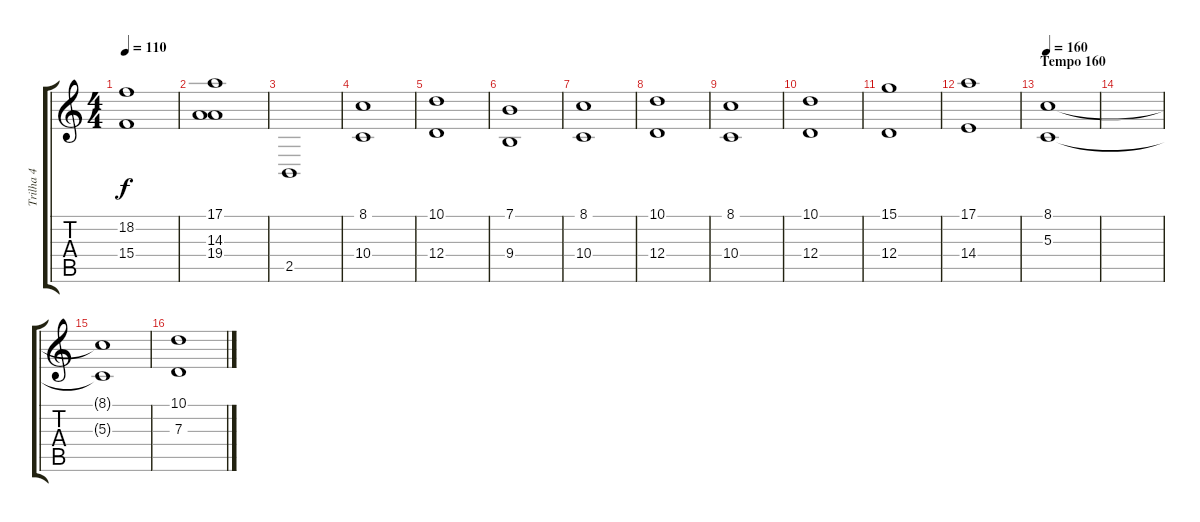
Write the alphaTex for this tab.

\track ("Trilha 4" "Trilha 4") {instrument stringensemble1}
\staff {score tabs}
\tuning (E4 B3 G3 D3 A2 E2) {hide}
\ts (4 4)
\tempo 110
\clef g2
\ks c
(18.2{t} 15.4{t}).1{dy f} |
(17.1 14.3 19.4).1 |
2.5.1 |
(8.1 10.4).1 |
(10.1 12.4).1 |
(7.1 9.4).1 |
(8.1 10.4).1 |
(10.1 12.4).1 |
(8.1 10.4).1 |
(10.1 12.4).1 |
(15.1 12.4).1 |
(17.1 14.4).1 |
\section ("" "Tempo 160")
\tempo 160
(8.1 5.3).1 |
|
(8.1{t} 5.3{t}).1 |
(10.1 7.3).1
